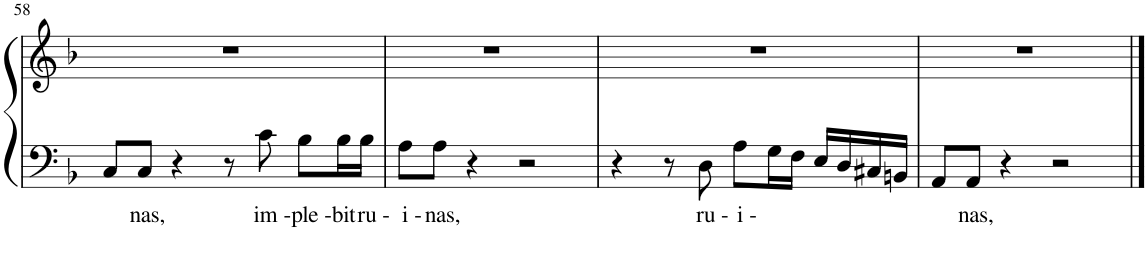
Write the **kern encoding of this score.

**kern	**text	**kern
*part1	*part1	*part1
*staff2	*staff2	*staff1
*I"Piano	*	*
*I'Pno.	*	*
!!LO:PB:g=z
*clefF4	*	*clefG2
*k[b-]	*	*k[b-]
*M4/4	*	*M4/4
*met(c)	*	*met(c)
=58	=58	=58
8C/L	.	1r
!	!LO:LY:b	!
8C/J	nas,	.
4r	.	.
8r	.	.
!	!LO:LY:b	!
8c\	im -	.
!	!LO:LY:b	!
8B-\L	ple -	.
!	!LO:LY:b	!
16B-\L	bit	.
!	!LO:LY:b	!
16B-\JJ	ru -	.
=59	=59	=59
!	!LO:LY:b	!
8A\L	i -	1r
!	!LO:LY:b	!
8A\J	nas,	.
4r	.	.
2r	.	.
=60	=60	=60
4r	.	1r
8r	.	.
!	!LO:LY:b	!
8D\	ru -	.
!	!LO:LY:b	!
8A\L	i -	.
16G\L	.	.
16F\JJ	.	.
16E/LL	.	.
16D/	.	.
16C#X/	.	.
16BBn/JJ	.	.
=61	=61	=61
8AA/L	.	1r
!	!LO:LY:b	!
8AA/J	nas,	.
4r	.	.
2r	.	.
==	==	==
*-	*-	*-
